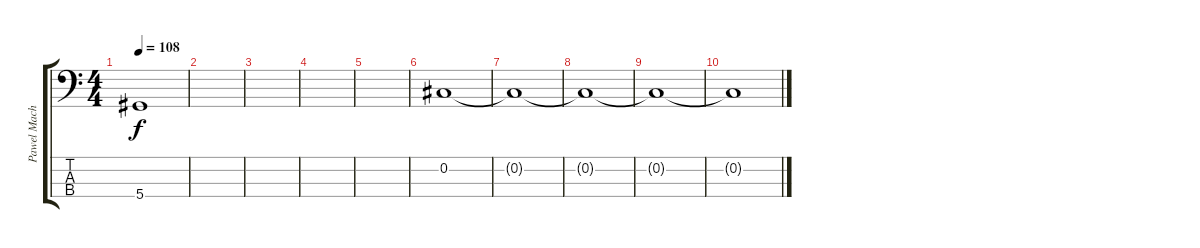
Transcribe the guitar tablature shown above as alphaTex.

\track ("Pawel Machivoda" "Pawel Mach") {instrument electricbassfinger}
\staff {score tabs}
\tuning (Gb2 Db2 Ab1 Eb1) {hide}
\ts (4 4)
\tempo 108
\clef f4
\ks c
5.4{t}.1{dy f} |
|
|
|
|
0.2.1 |
0.2{t}.1 |
0.2{t}.1 |
0.2{t}.1 |
0.2{t}.1
